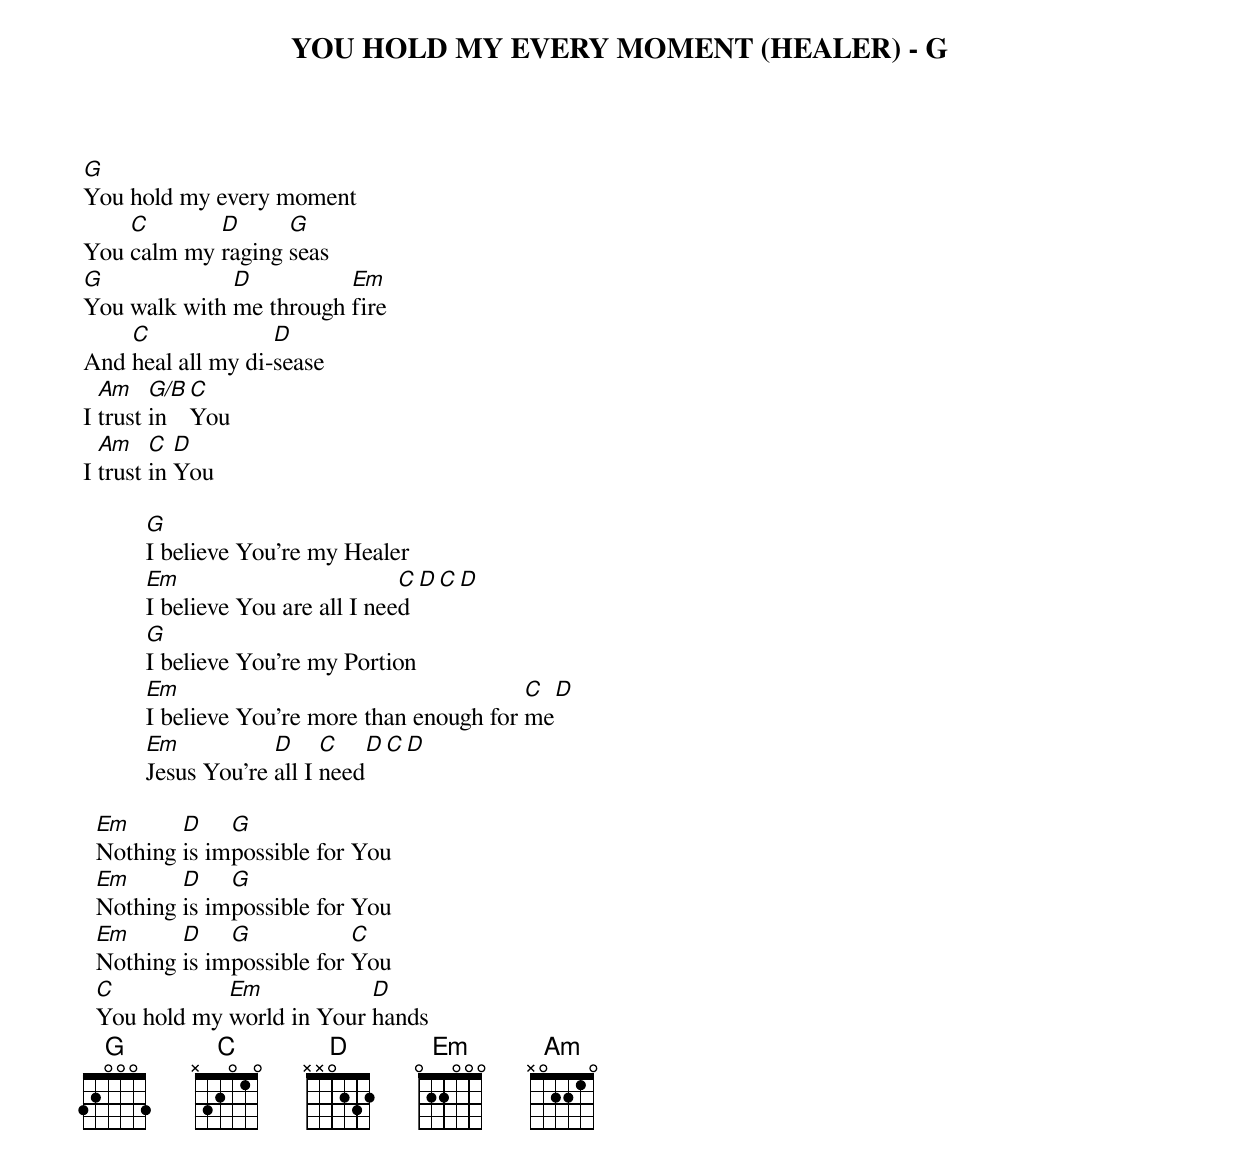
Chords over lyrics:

YOU HOLD MY EVERY MOMENT (HEALER) - G

G
You hold my every moment
    C       D      G
You calm my raging seas
G             D          Em
You walk with me through fire
    C              D
And heal all my di-sease
  Am    G/B  C
I trust in   You
  Am    C  D
I trust in You

	  G
	  I believe You're my Healer
	  Em                         C  D  C  D
	  I believe You are all I need
	  G
	  I believe You're my Portion
	  Em                                    C   D
	  I believe You're more than enough for me
	  Em           D     C     D    C   D
	  Jesus You're all I need

  Em      D    G
  Nothing is impossible for You
  Em      D    G
  Nothing is impossible for You
  Em      D    G            C
  Nothing is impossible for You
  C           Em            D
  You hold my world in Your hands
